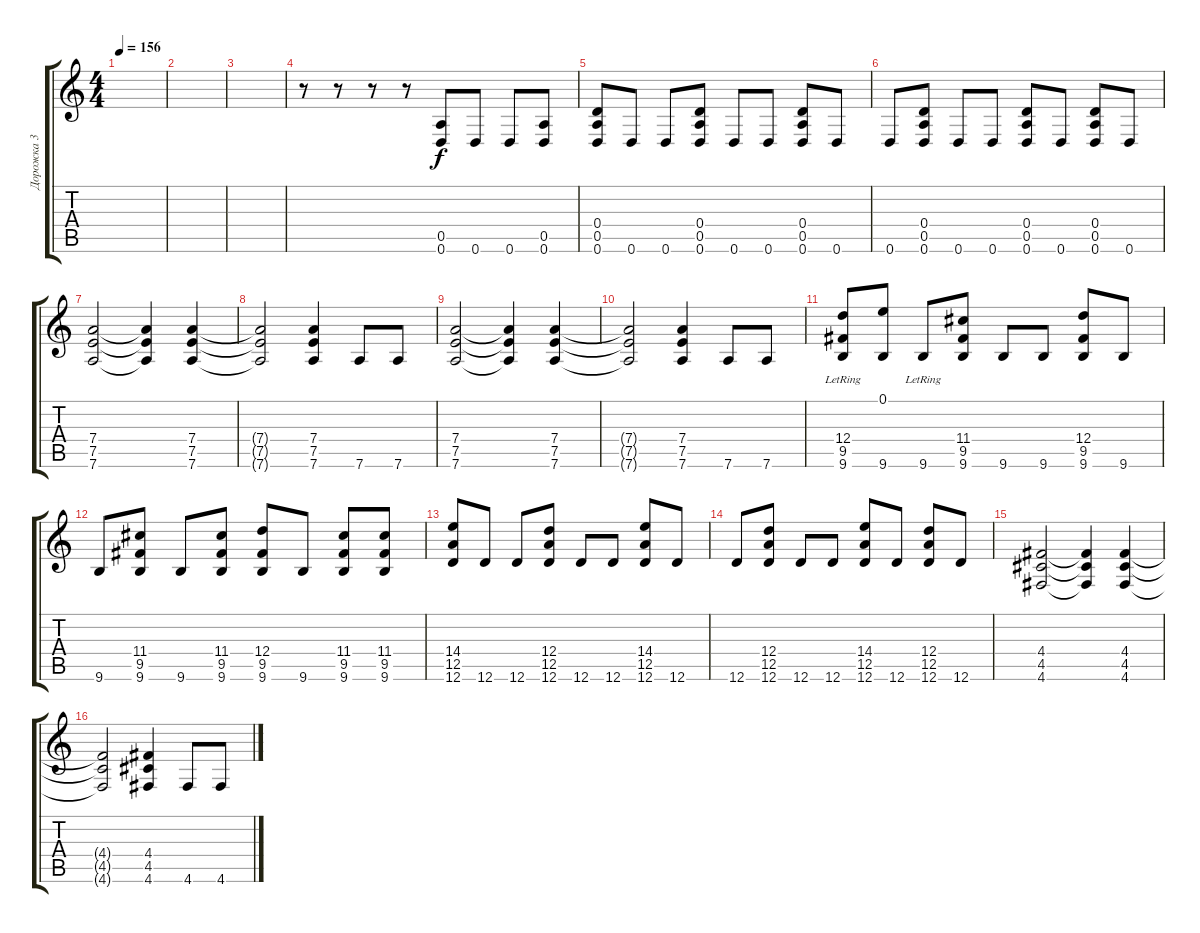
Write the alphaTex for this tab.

\track ("Дорожка 3" "Дорожка 3") {instrument distortionguitar}
\staff {score tabs}
\tuning (E4 B3 G3 D3 A2 D2) {hide}
\ts (4 4)
\tempo 156
\clef g2
\ks c
|
|
|
r.8 r.8 r.8 r.8 (0.5 0.6).8 0.6.8 0.6.8 (0.5 0.6).8 |
(0.4 0.5 0.6).8 0.6.8 0.6.8 (0.4 0.5 0.6).8 0.6.8 0.6.8 (0.4 0.5 0.6).8 0.6.8 |
0.6.8 (0.4 0.5 0.6).8 0.6.8 0.6.8 (0.4 0.5 0.6).8 0.6.8 (0.4 0.5 0.6).8 0.6.8 |
(7.4 7.5 7.6).2 (7.4{t} 7.5{t} 7.6{t}).4 (7.4 7.5 7.6).4 |
(7.4{t} 7.5{t} 7.6{t}).2 (7.4 7.5 7.6).4 7.6.8 7.6.8 |
(7.4 7.5 7.6).2 (7.4{t} 7.5{t} 7.6{t}).4 (7.4 7.5 7.6).4 |
(7.4{t} 7.5{t} 7.6{t}).2 (7.4 7.5 7.6).4 7.6.8 7.6.8 |
(12.4{lr} 9.5{lr} 9.6{lr}).8 (0.1 9.6).8 9.6{lr}.8 (11.4 9.5 9.6).8 9.6.8 9.6.8 (12.4 9.5 9.6).8 9.6.8 |
9.6.8 (11.4 9.5 9.6).8 9.6.8 (11.4 9.5 9.6).8 (12.4 9.5 9.6).8 9.6.8 (11.4 9.5 9.6).8 (11.4 9.5 9.6).8 |
(14.4 12.5 12.6).8 12.6.8 12.6.8 (12.4 12.5 12.6).8 12.6.8 12.6.8 (14.4 12.5 12.6).8 12.6.8 |
12.6.8 (12.4 12.5 12.6).8 12.6.8 12.6.8 (14.4 12.5 12.6).8 12.6.8 (12.4 12.5 12.6).8 12.6.8 |
(4.4 4.5 4.6).2 (4.4{t} 4.5{t} 4.6{t}).4 (4.4 4.5 4.6).4 |
(4.4{t} 4.5{t} 4.6{t}).2 (4.4 4.5 4.6).4 4.6.8 4.6.8
